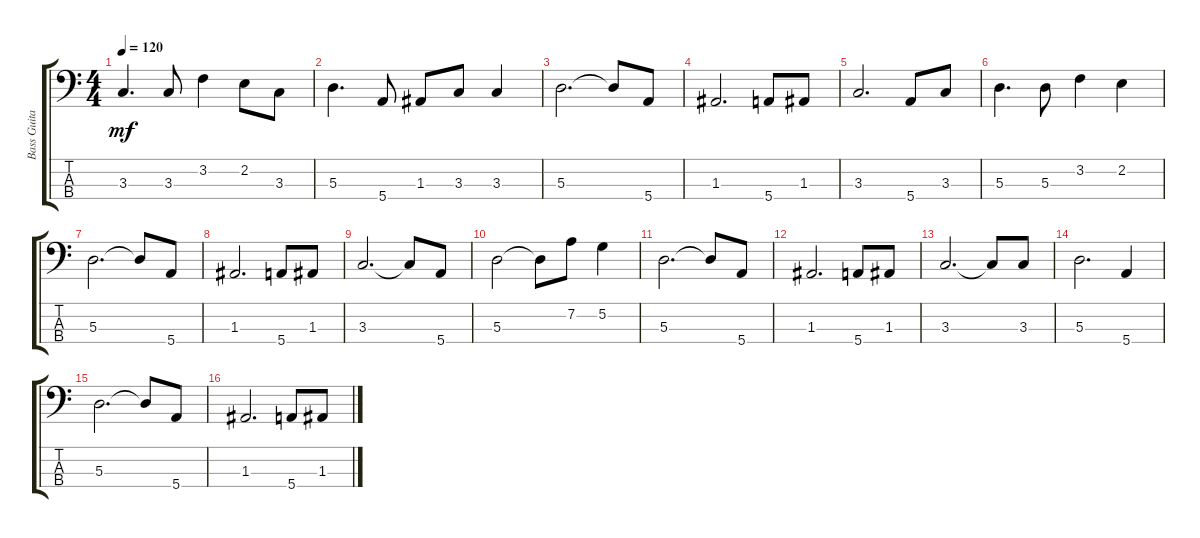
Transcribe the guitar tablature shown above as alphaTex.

\track ("Bass Guitar" "Bass Guita") {instrument electricbassfinger}
\staff {score tabs}
\tuning (G2 D2 A1 E1) {hide}
\ts (4 4)
\tempo 120
\clef f4
\ks c
3.3.4{d dy mf} 3.3.8 3.2.4 2.2.8 3.3.8 |
5.3.4{d} 5.4.8 1.3.8 3.3.8 3.3.4 |
5.3.2{d} 5.3{t}.8 5.4.8 |
1.3.2{d} 5.4.8 1.3.8 |
3.3.2{d} 5.4.8 3.3.8 |
5.3.4{d} 5.3.8 3.2.4 2.2.4 |
5.3.2{d} 5.3{t}.8 5.4.8 |
1.3.2{d} 5.4.8 1.3.8 |
3.3.2{d} 3.3{t}.8 5.4.8 |
5.3.2 5.3{t}.8 7.2.8 5.2.4 |
5.3.2{d} 5.3{t}.8 5.4.8 |
1.3.2{d} 5.4.8 1.3.8 |
3.3.2{d} 3.3{t}.8 3.3.8 |
5.3.2{d} 5.4.4 |
5.3.2{d} 5.3{t}.8 5.4.8 |
1.3.2{d} 5.4.8 1.3.8
